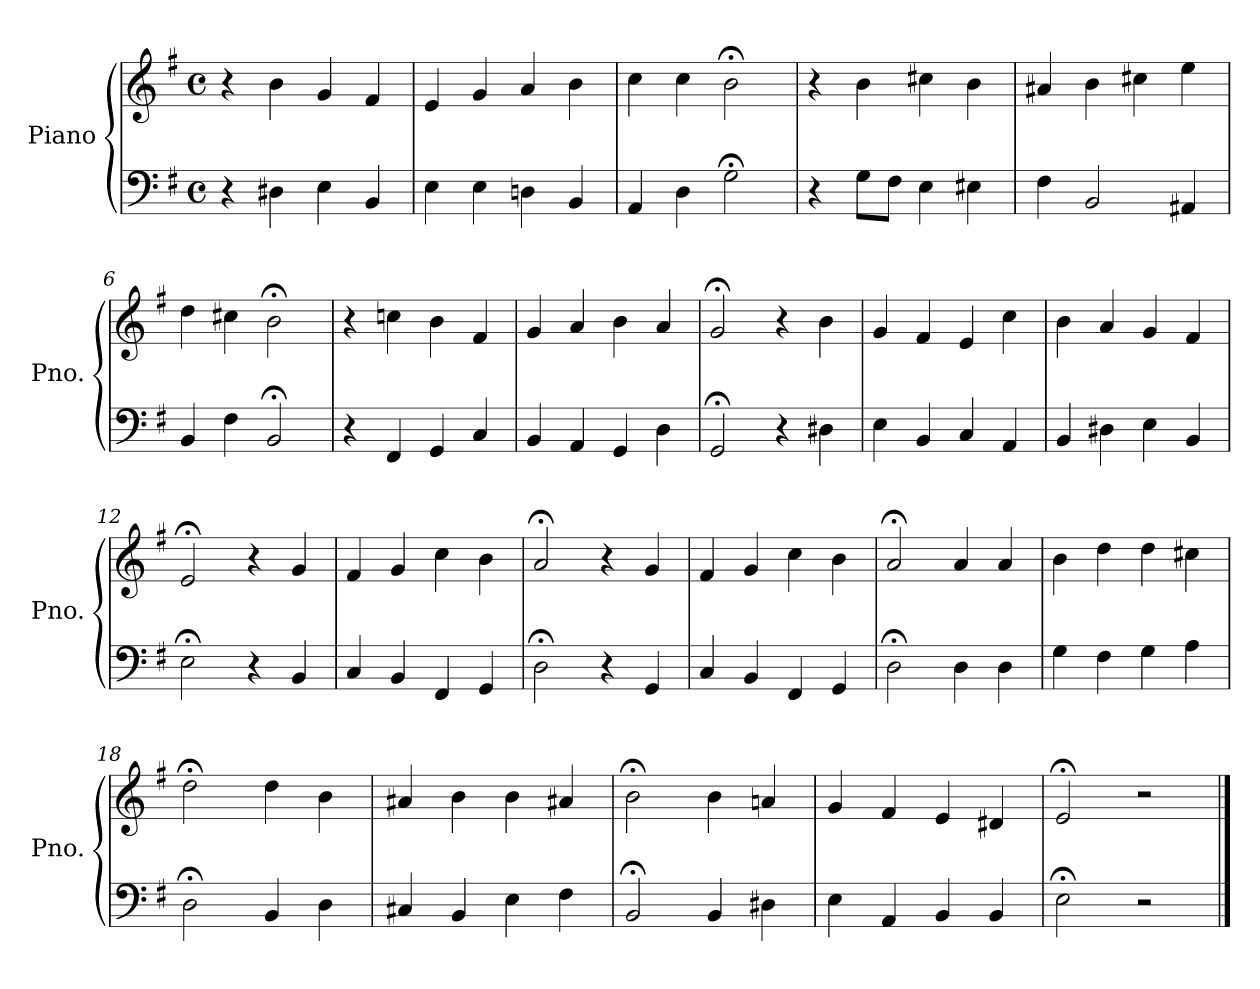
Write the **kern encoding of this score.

**kern	**kern
*part1	*part1
*staff2	*staff1
*I"Piano	*
*I'Pno.	*
*clefF4	*clefG2
*k[f#]	*k[f#]
*M4/4	*M4/4
*met(c)	*met(c)
=1	=1
4r	4r
4D#X\	4b\
4E\	4g/
4BB/	4f#/
=2	=2
4E\	4e/
4E\	4g/
4Dn\	4a/
4BB/	4b\
=3	=3
4AA/	4cc\
4D\	4cc\
2G;<\	2b;<\
=4	=4
4r	4r
8G\L	4b\
8F#\J	.
4E\	4cc#X\
4E#X\	4b\
=5	=5
4F#\	4a#X/
2BB/	4b\
.	4cc#X\
4AA#X/	4ee\
=6	=6
4BB/	4dd\
4F#\	4cc#X\
2BB;</	2b;<\
=7	=7
4r	4r
4FF#/	4ccn\
4GG/	4b\
4C/	4f#/
!!LO:LB:g=z
=8	=8
4BB/	4g/
4AA/	4a/
4GG/	4b\
4D\	4a/
=9	=9
2GG;</	2g;</
4r	4r
4D#X\	4b\
=10	=10
4E\	4g/
4BB/	4f#/
4C/	4e/
4AA/	4cc\
=11	=11
4BB/	4b\
4D#X\	4a/
4E\	4g/
4BB/	4f#/
=12	=12
2E;<\	2e;</
4r	4r
4BB/	4g/
=13	=13
4C/	4f#/
4BB/	4g/
4FF#/	4cc\
4GG/	4b\
=14	=14
2D;<\	2a;</
4r	4r
4GG/	4g/
=15	=15
4C/	4f#/
4BB/	4g/
4FF#/	4cc\
4GG/	4b\
=16	=16
2D;<\	2a;</
4D\	4a/
4D\	4a/
!!LO:LB:g=z
=17	=17
4G\	4b\
4F#\	4dd\
4G\	4dd\
4A\	4cc#X\
=18	=18
2D;<\	2dd;<\
4BB/	4dd\
4D\	4b\
=19	=19
4C#X/	4a#X/
4BB/	4b\
4E\	4b\
4F#\	4a#X/
=20	=20
2BB;</	2b;<\
4BB/	4b\
4D#X\	4an/
=21	=21
4E\	4g/
4AA/	4f#/
4BB/	4e/
4BB/	4d#X/
=22	=22
2E;<\	2e;</
2r	2r
==	==
*-	*-
